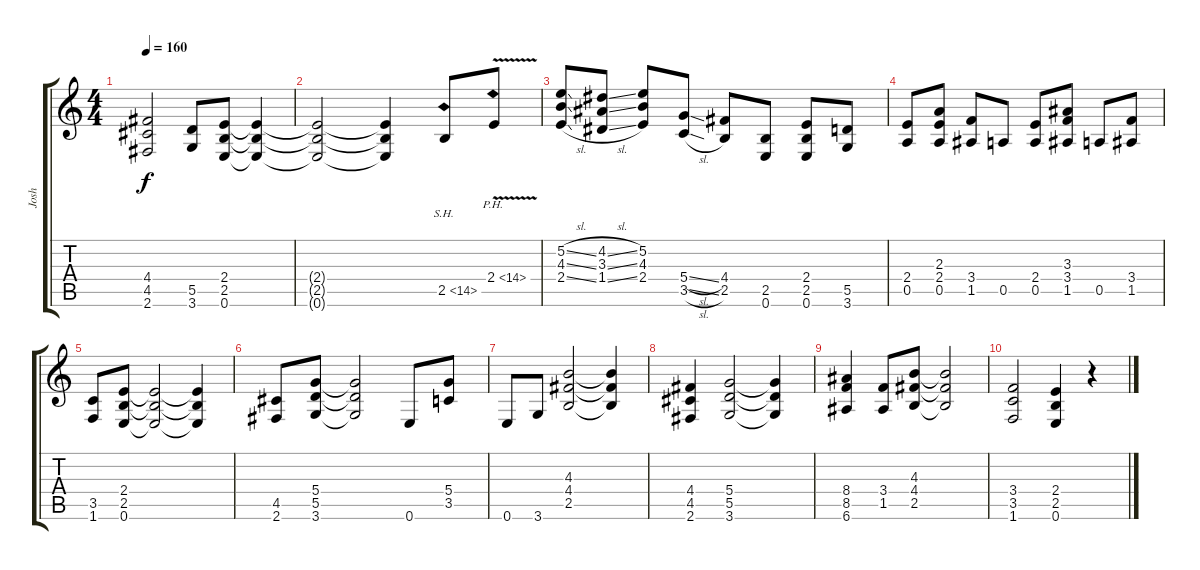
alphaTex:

\track ("Josh" "Josh") {instrument distortionguitar}
\staff {score tabs}
\tuning (E4 B3 G3 D3 A2 E2) {hide}
\ts (4 4)
\tempo 160
\clef g2
\ks c
(4.4{t} 4.5{t} 2.6{t}).2{dy f} (5.5 3.6).8 (2.4 2.5 0.6).8 (2.4{t} 2.5{t} 0.6{t}).4 |
(2.4{t} 2.5{t} 0.6{t}).2 (2.4{t} 2.5{t} 0.6{t}).4 2.5{sh 12}.8 2.4{ph 12 v}.8 |
(5.2{sl} 4.3{sl} 2.4{sl}).8 (4.2{sl} 3.3{sl} 1.4{sl}).8 (5.2 4.3 2.4).8 (5.4{sl} 3.5{sl}).8 (4.4 2.5).8 (2.5 0.6).8 (2.4 2.5 0.6).8 (5.5 3.6).8 |
(2.4 0.5).8 (2.3 2.4 0.5).8 (3.4 1.5).8 0.5.8 (2.4 0.5).8 (3.3 3.4 1.5).8 0.5.8 (3.4 1.5).8 |
(3.5 1.6).8 (2.4 2.5 0.6).8 (2.4{t} 2.5{t} 0.6{t}).2 (2.4{t} 2.5{t} 0.6{t}).4 |
(4.5 2.6).8 (5.4 5.5 3.6).8 (5.4{t} 5.5{t} 3.6{t}).2 0.6.8 (5.4 3.5).8 |
0.6.8 3.6.8 (4.3 4.4 2.5).2 (4.3{t} 4.4{t} 2.5{t}).4 |
(4.4 4.5 2.6).4 (5.4 5.5 3.6).2 (5.4{t} 5.5{t} 3.6{t}).4 |
(8.4 8.5 6.6).4 (3.4 1.5).8 (4.3 4.4 2.5).8 (4.3{t} 4.4{t} 2.5{t}).2 |
(3.4 3.5 1.6).2 (2.4 2.5 0.6).4 r.4
